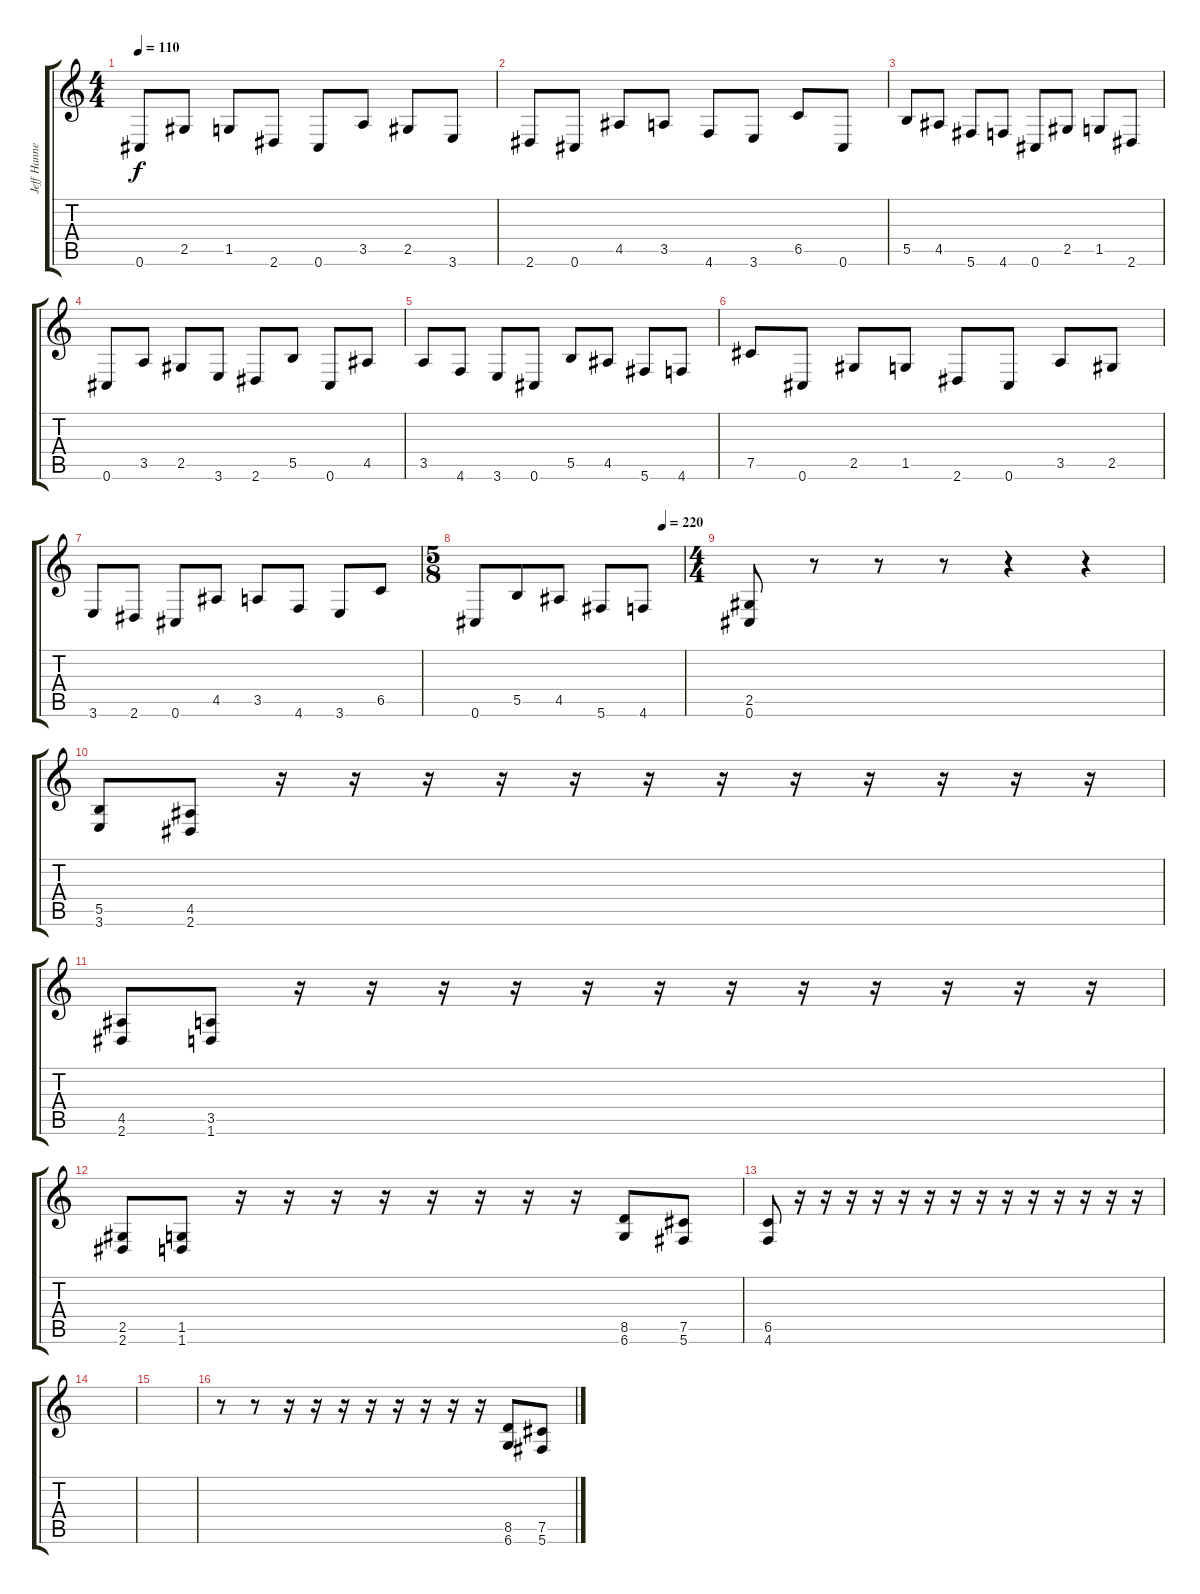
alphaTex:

\track ("Jeff Hanneman" "Jeff Hanne") {instrument distortionguitar}
\staff {score tabs}
\tuning (Db4 Ab3 E3 B2 Gb2 Db2) {hide}
\ts (4 4)
\tempo 110
\clef g2
\ks c
0.6.8{dy f} 2.5.8 1.5.8 2.6.8 0.6.8 3.5.8 2.5.8 3.6.8 |
2.6.8 0.6.8 4.5.8 3.5.8 4.6.8 3.6.8 6.5.8 0.6.8 |
5.5.8 4.5.8 5.6.8 4.6.8 0.6.8 2.5.8 1.5.8 2.6.8 |
0.6.8 3.5.8 2.5.8 3.6.8 2.6.8 5.5.8 0.6.8 4.5.8 |
3.5.8 4.6.8 3.6.8 0.6.8 5.5.8 4.5.8 5.6.8 4.6.8 |
7.5.8 0.6.8 2.5.8 1.5.8 2.6.8 0.6.8 3.5.8 2.5.8 |
3.6.8 2.6.8 0.6.8 4.5.8 3.5.8 4.6.8 3.6.8 6.5.8 |
\ts (5 8)
\tempo (220 0.9)
0.6.8 5.5.8 4.5.8 5.6.8 4.6.8 |
\ts (4 4)
(2.5 0.6).8 r.8 r.8 r.8 r.4 r.4 |
(5.5 3.6).8 (4.5 2.6).8 r.16 r.16 r.16 r.16 r.16 r.16 r.16 r.16 r.16 r.16 r.16 r.16 |
(4.5 2.6).8 (3.5 1.6).8 r.16 r.16 r.16 r.16 r.16 r.16 r.16 r.16 r.16 r.16 r.16 r.16 |
(2.5 2.6).8 (1.5 1.6).8 r.16 r.16 r.16 r.16 r.16 r.16 r.16 r.16 (8.5 6.6).8 (7.5 5.6).8 |
(6.5 4.6).8 r.16 r.16 r.16 r.16 r.16 r.16 r.16 r.16 r.16 r.16 r.16 r.16 r.16 r.16 |
|
|
r.8 r.8 r.16 r.16 r.16 r.16 r.16 r.16 r.16 r.16 (8.5 6.6).8 (7.5 5.6).8
